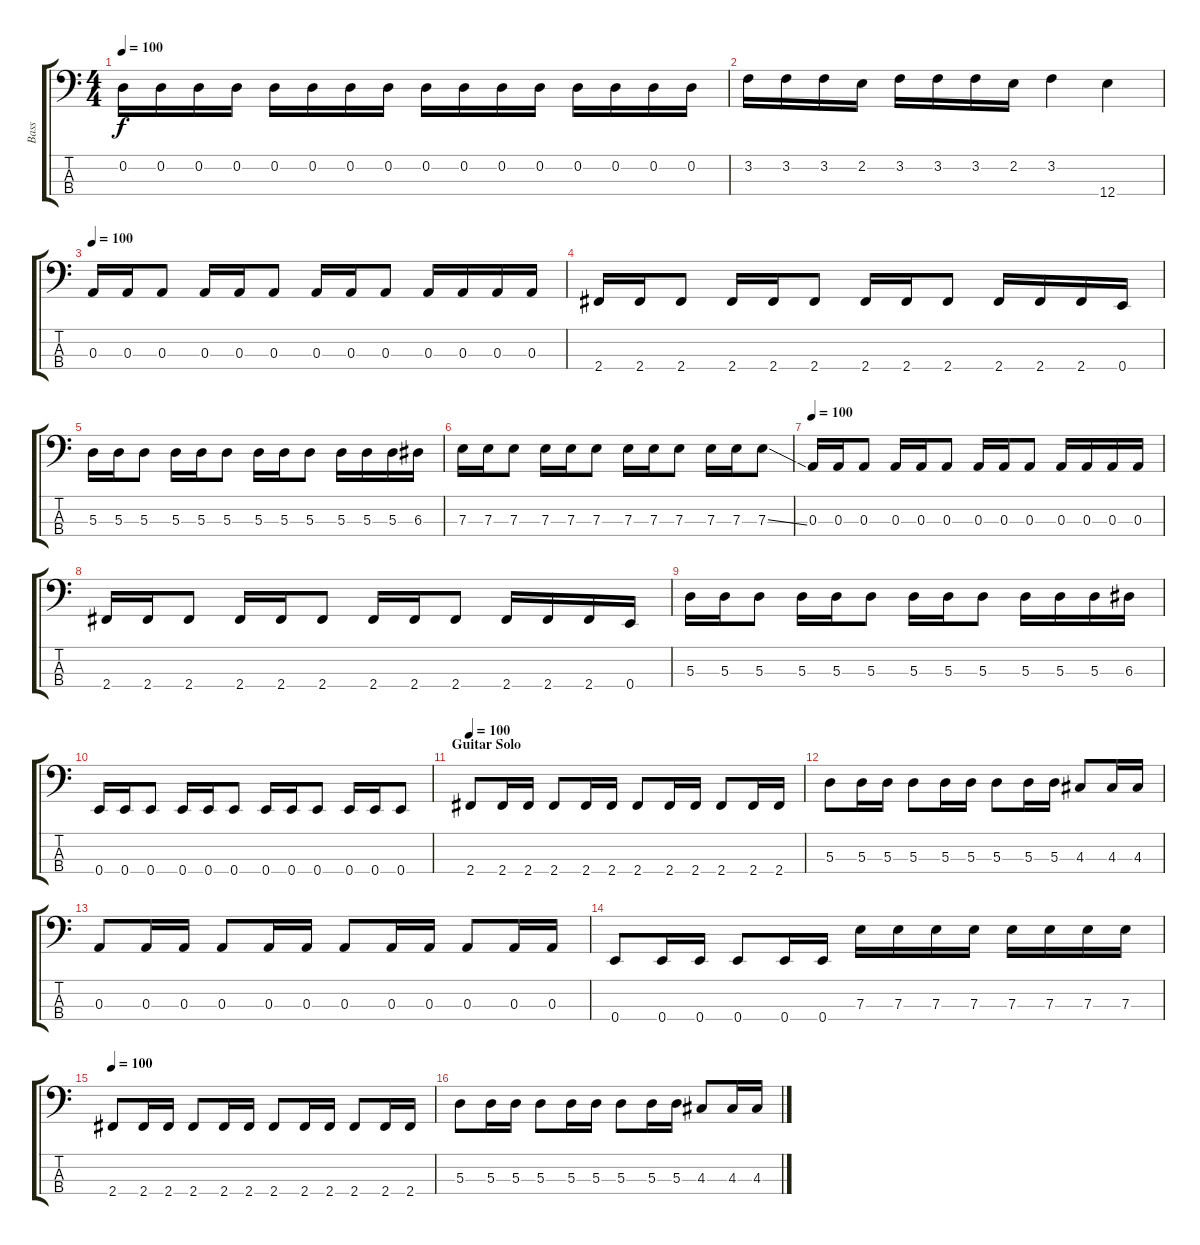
\track ("Bass" "Bass") {instrument electricbasspick}
\staff {score tabs}
\tuning (G2 D2 A1 E1) {hide}
\ts (4 4)
\tempo 100
\clef f4
\ks c
0.2.16{dy f} 0.2.16 0.2.16 0.2.16 0.2.16 0.2.16 0.2.16 0.2.16 0.2.16 0.2.16 0.2.16 0.2.16 0.2.16 0.2.16 0.2.16 0.2.16 |
3.2.16 3.2.16 3.2.16 2.2.16 3.2.16 3.2.16 3.2.16 2.2.16 3.2.4 12.4.4 |
\tempo 100
0.3.16 0.3.16 0.3.8 0.3.16 0.3.16 0.3.8 0.3.16 0.3.16 0.3.8 0.3.16 0.3.16 0.3.16 0.3.16 |
2.4.16 2.4.16 2.4.8 2.4.16 2.4.16 2.4.8 2.4.16 2.4.16 2.4.8 2.4.16 2.4.16 2.4.16 0.4.16 |
5.3.16 5.3.16 5.3.8 5.3.16 5.3.16 5.3.8 5.3.16 5.3.16 5.3.8 5.3.16 5.3.16 5.3.16 6.3.16 |
7.3.16 7.3.16 7.3.8 7.3.16 7.3.16 7.3.8 7.3.16 7.3.16 7.3.8 7.3.16 7.3.16 7.3{ss}.8 |
\tempo 100
0.3.16 0.3.16 0.3.8 0.3.16 0.3.16 0.3.8 0.3.16 0.3.16 0.3.8 0.3.16 0.3.16 0.3.16 0.3.16 |
2.4.16 2.4.16 2.4.8 2.4.16 2.4.16 2.4.8 2.4.16 2.4.16 2.4.8 2.4.16 2.4.16 2.4.16 0.4.16 |
5.3.16 5.3.16 5.3.8 5.3.16 5.3.16 5.3.8 5.3.16 5.3.16 5.3.8 5.3.16 5.3.16 5.3.16 6.3.16 |
0.4.16 0.4.16 0.4.8 0.4.16 0.4.16 0.4.8 0.4.16 0.4.16 0.4.8 0.4.16 0.4.16 0.4.8 |
\section ("" "Guitar Solo")
\tempo 100
2.4.8 2.4.16 2.4.16 2.4.8 2.4.16 2.4.16 2.4.8 2.4.16 2.4.16 2.4.8 2.4.16 2.4.16 |
5.3.8 5.3.16 5.3.16 5.3.8 5.3.16 5.3.16 5.3.8 5.3.16 5.3.16 4.3.8 4.3.16 4.3.16 |
0.3.8 0.3.16 0.3.16 0.3.8 0.3.16 0.3.16 0.3.8 0.3.16 0.3.16 0.3.8 0.3.16 0.3.16 |
0.4.8 0.4.16 0.4.16 0.4.8 0.4.16 0.4.16 7.3.16 7.3.16 7.3.16 7.3.16 7.3.16 7.3.16 7.3.16 7.3.16 |
\tempo 100
2.4.8 2.4.16 2.4.16 2.4.8 2.4.16 2.4.16 2.4.8 2.4.16 2.4.16 2.4.8 2.4.16 2.4.16 |
5.3.8 5.3.16 5.3.16 5.3.8 5.3.16 5.3.16 5.3.8 5.3.16 5.3.16 4.3.8 4.3.16 4.3.16
